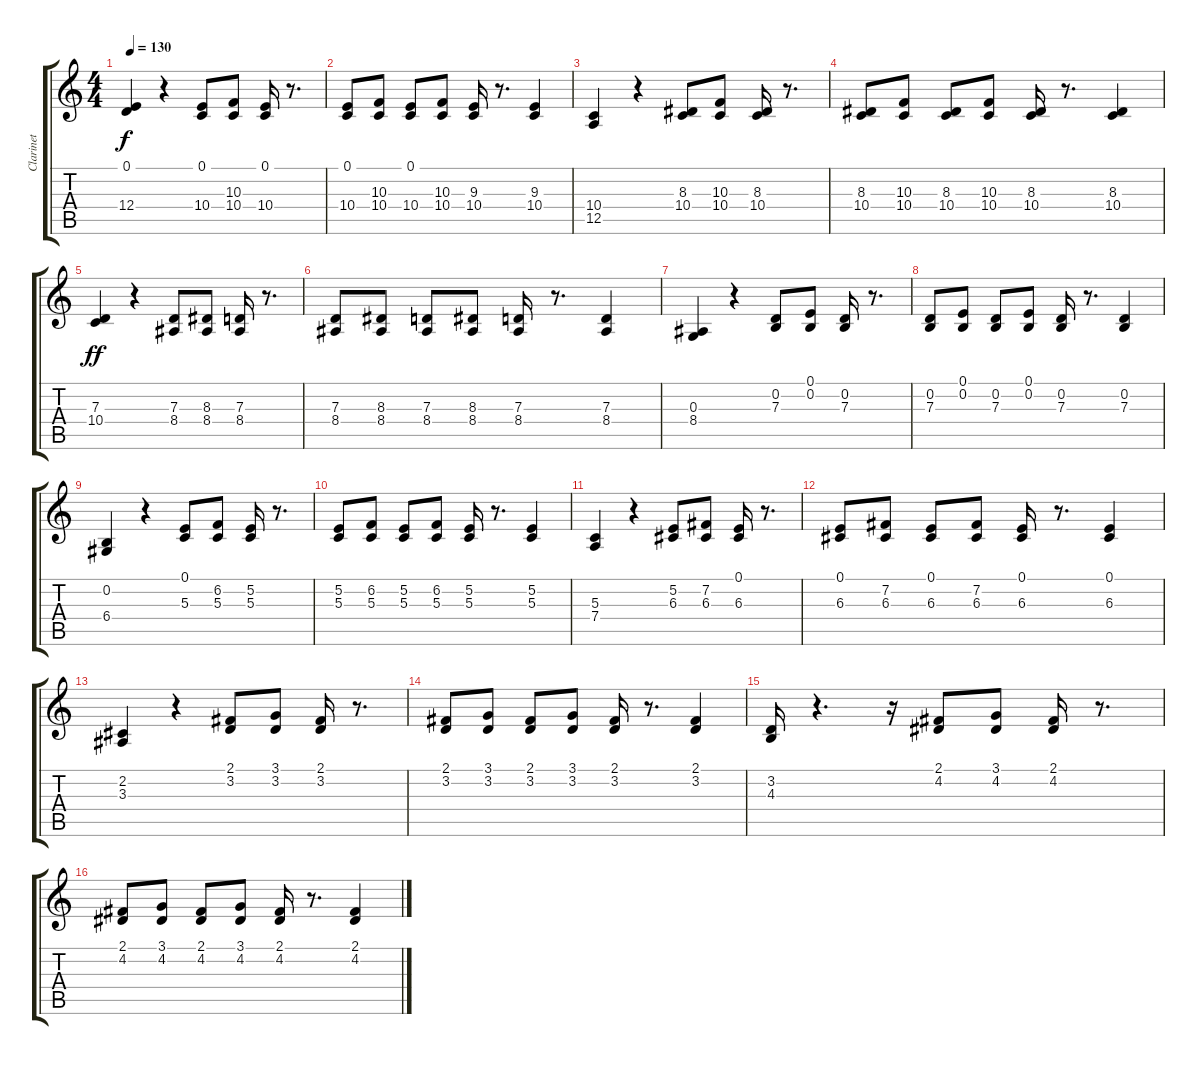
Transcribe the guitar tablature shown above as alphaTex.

\track ("Clarinet" "Clarinet") {instrument clarinet}
\staff {score tabs}
\tuning (E4 B3 G3 D3 A2 E2) {hide}
\ts (4 4)
\tempo 130
\clef g2
\ks c
(0.1 12.4).4{dy f} r.4 (0.1 10.4).8 (10.3 10.4).8 (0.1 10.4).16 r.8{d} |
(0.1 10.4).8 (10.3 10.4).8 (0.1 10.4).8 (10.3 10.4).8 (9.3 10.4).16 r.8{d} (9.3 10.4).4 |
(10.4 12.5).4 r.4 (8.3 10.4).8 (10.3 10.4).8 (8.3 10.4).16 r.8{d} |
(8.3 10.4).8 (10.3 10.4).8 (8.3 10.4).8 (10.3 10.4).8 (8.3 10.4).16 r.8{d} (8.3 10.4).4 |
(7.3 10.4).4{dy ff} r.4 (7.3 8.4).8 (8.3 8.4).8 (7.3 8.4).16 r.8{d} |
(7.3 8.4).8 (8.3 8.4).8 (7.3 8.4).8 (8.3 8.4).8 (7.3 8.4).16 r.8{d} (7.3 8.4).4 |
(0.3 8.4).4 r.4 (0.2 7.3).8 (0.1 0.2).8 (0.2 7.3).16 r.8{d} |
(0.2 7.3).8 (0.1 0.2).8 (0.2 7.3).8 (0.1 0.2).8 (0.2 7.3).16 r.8{d} (0.2 7.3).4 |
(0.2 6.4).4 r.4 (0.1 5.3).8 (6.2 5.3).8 (5.2 5.3).16 r.8{d} |
(5.2 5.3).8 (6.2 5.3).8 (5.2 5.3).8 (6.2 5.3).8 (5.2 5.3).16 r.8{d} (5.2 5.3).4 |
(5.3 7.4).4 r.4 (5.2 6.3).8 (7.2 6.3).8 (0.1 6.3).16 r.8{d} |
(0.1 6.3).8 (7.2 6.3).8 (0.1 6.3).8 (7.2 6.3).8 (0.1 6.3).16 r.8{d} (0.1 6.3).4 |
(2.2 3.3).4 r.4 (2.1 3.2).8 (3.1 3.2).8 (2.1 3.2).16 r.8{d} |
(2.1 3.2).8 (3.1 3.2).8 (2.1 3.2).8 (3.1 3.2).8 (2.1 3.2).16 r.8{d} (2.1 3.2).4 |
(3.2 4.3).16 r.4{d} r.16 (2.1 4.2).8 (3.1 4.2).8 (2.1 4.2).16 r.8{d} |
(2.1 4.2).8 (3.1 4.2).8 (2.1 4.2).8 (3.1 4.2).8 (2.1 4.2).16 r.8{d} (2.1 4.2).4
